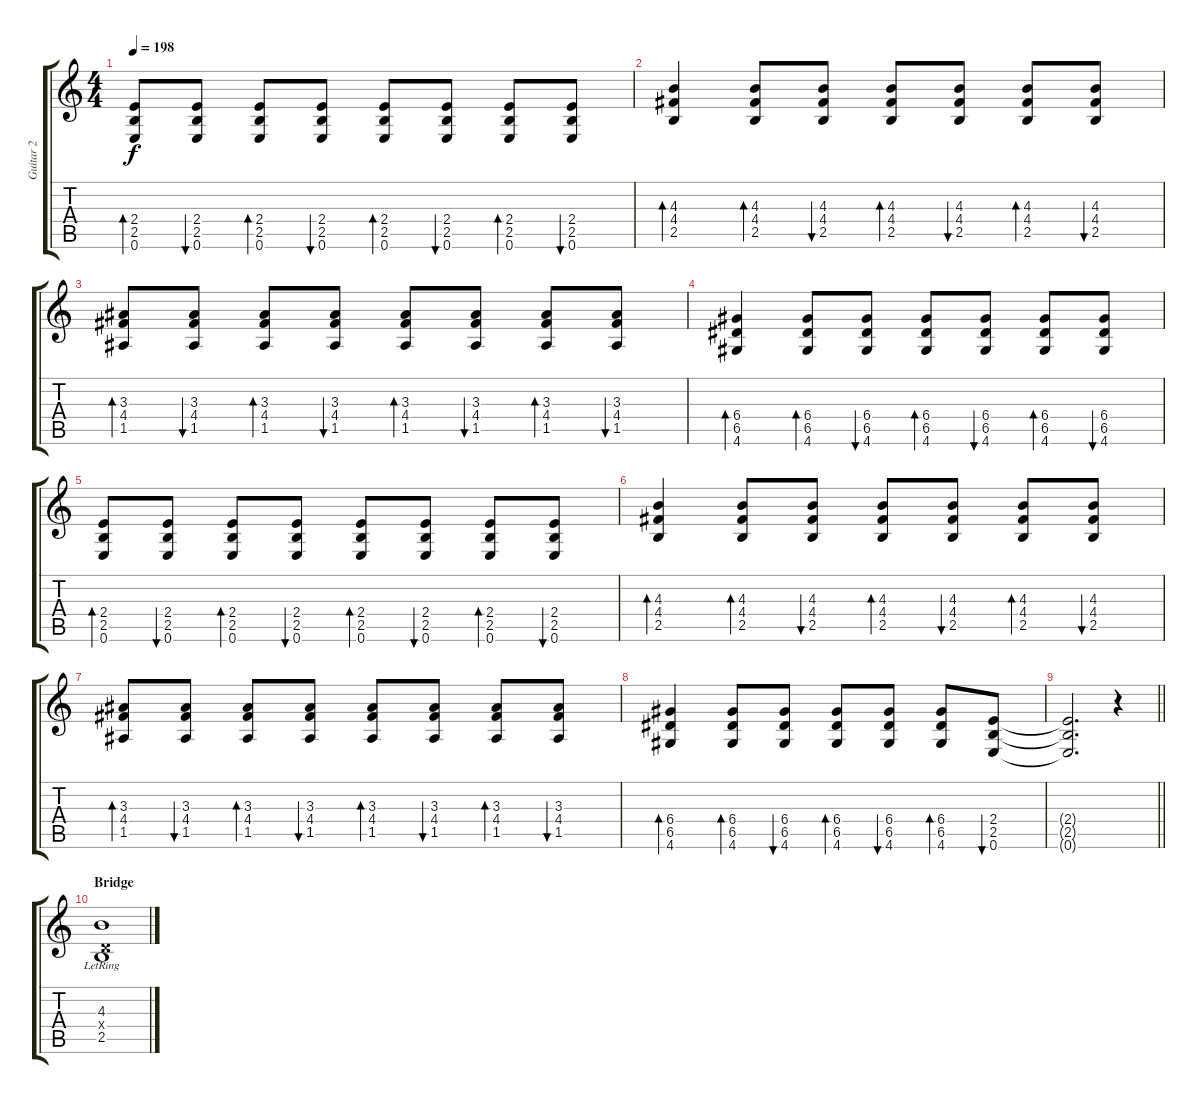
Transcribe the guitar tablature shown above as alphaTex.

\track ("Guitar 2" "Guitar 2") {instrument distortionguitar}
\staff {score tabs}
\tuning (E4 B3 G3 D3 A2 E2) {hide}
\ts (4 4)
\tempo 198
\clef g2
\ks c
(2.4 2.5 0.6).8{bd 30 dy f} (2.4 2.5 0.6).8{bu 30} (2.4 2.5 0.6).8{bd 30} (2.4 2.5 0.6).8{bu 30} (2.4 2.5 0.6).8{bd 30} (2.4 2.5 0.6).8{bu 30} (2.4 2.5 0.6).8{bd 30} (2.4 2.5 0.6).8{bu 30} |
(4.3 4.4 2.5).4{bd 30} (4.3 4.4 2.5).8{bd 30} (4.3 4.4 2.5).8{bu 30} (4.3 4.4 2.5).8{bd 30} (4.3 4.4 2.5).8{bu 30} (4.3 4.4 2.5).8{bd 30} (4.3 4.4 2.5).8{bu 30} |
(3.3 4.4 1.5).8{bd 30} (3.3 4.4 1.5).8{bu 30} (3.3 4.4 1.5).8{bd 30} (3.3 4.4 1.5).8{bu 30} (3.3 4.4 1.5).8{bd 30} (3.3 4.4 1.5).8{bu 30} (3.3 4.4 1.5).8{bd 30} (3.3 4.4 1.5).8{bu 30} |
(6.4 6.5 4.6).4{bd 30} (6.4 6.5 4.6).8{bd 30} (6.4 6.5 4.6).8{bu 30} (6.4 6.5 4.6).8{bd 30} (6.4 6.5 4.6).8{bu 30} (6.4 6.5 4.6).8{bd 30} (6.4 6.5 4.6).8{bu 30} |
(2.4 2.5 0.6).8{bd 30} (2.4 2.5 0.6).8{bu 30} (2.4 2.5 0.6).8{bd 30} (2.4 2.5 0.6).8{bu 30} (2.4 2.5 0.6).8{bd 30} (2.4 2.5 0.6).8{bu 30} (2.4 2.5 0.6).8{bd 30} (2.4 2.5 0.6).8{bu 30} |
(4.3 4.4 2.5).4{bd 30} (4.3 4.4 2.5).8{bd 30} (4.3 4.4 2.5).8{bu 30} (4.3 4.4 2.5).8{bd 30} (4.3 4.4 2.5).8{bu 30} (4.3 4.4 2.5).8{bd 30} (4.3 4.4 2.5).8{bu 30} |
(3.3 4.4 1.5).8{bd 30} (3.3 4.4 1.5).8{bu 30} (3.3 4.4 1.5).8{bd 30} (3.3 4.4 1.5).8{bu 30} (3.3 4.4 1.5).8{bd 30} (3.3 4.4 1.5).8{bu 30} (3.3 4.4 1.5).8{bd 30} (3.3 4.4 1.5).8{bu 30} |
(6.4 6.5 4.6).4{bd 30} (6.4 6.5 4.6).8{bd 30} (6.4 6.5 4.6).8{bu 30} (6.4 6.5 4.6).8{bd 30} (6.4 6.5 4.6).8{bu 30} (6.4 6.5 4.6).8{bd 30} (2.4 2.5 0.6).8{bu 30} |
\barLineRight lightlight
(2.4{t} 2.5{t} 0.6{t}).2{d} r.4 |
\section ("" "Bridge")
(4.3{lr} 0.4{x} 2.5).1
